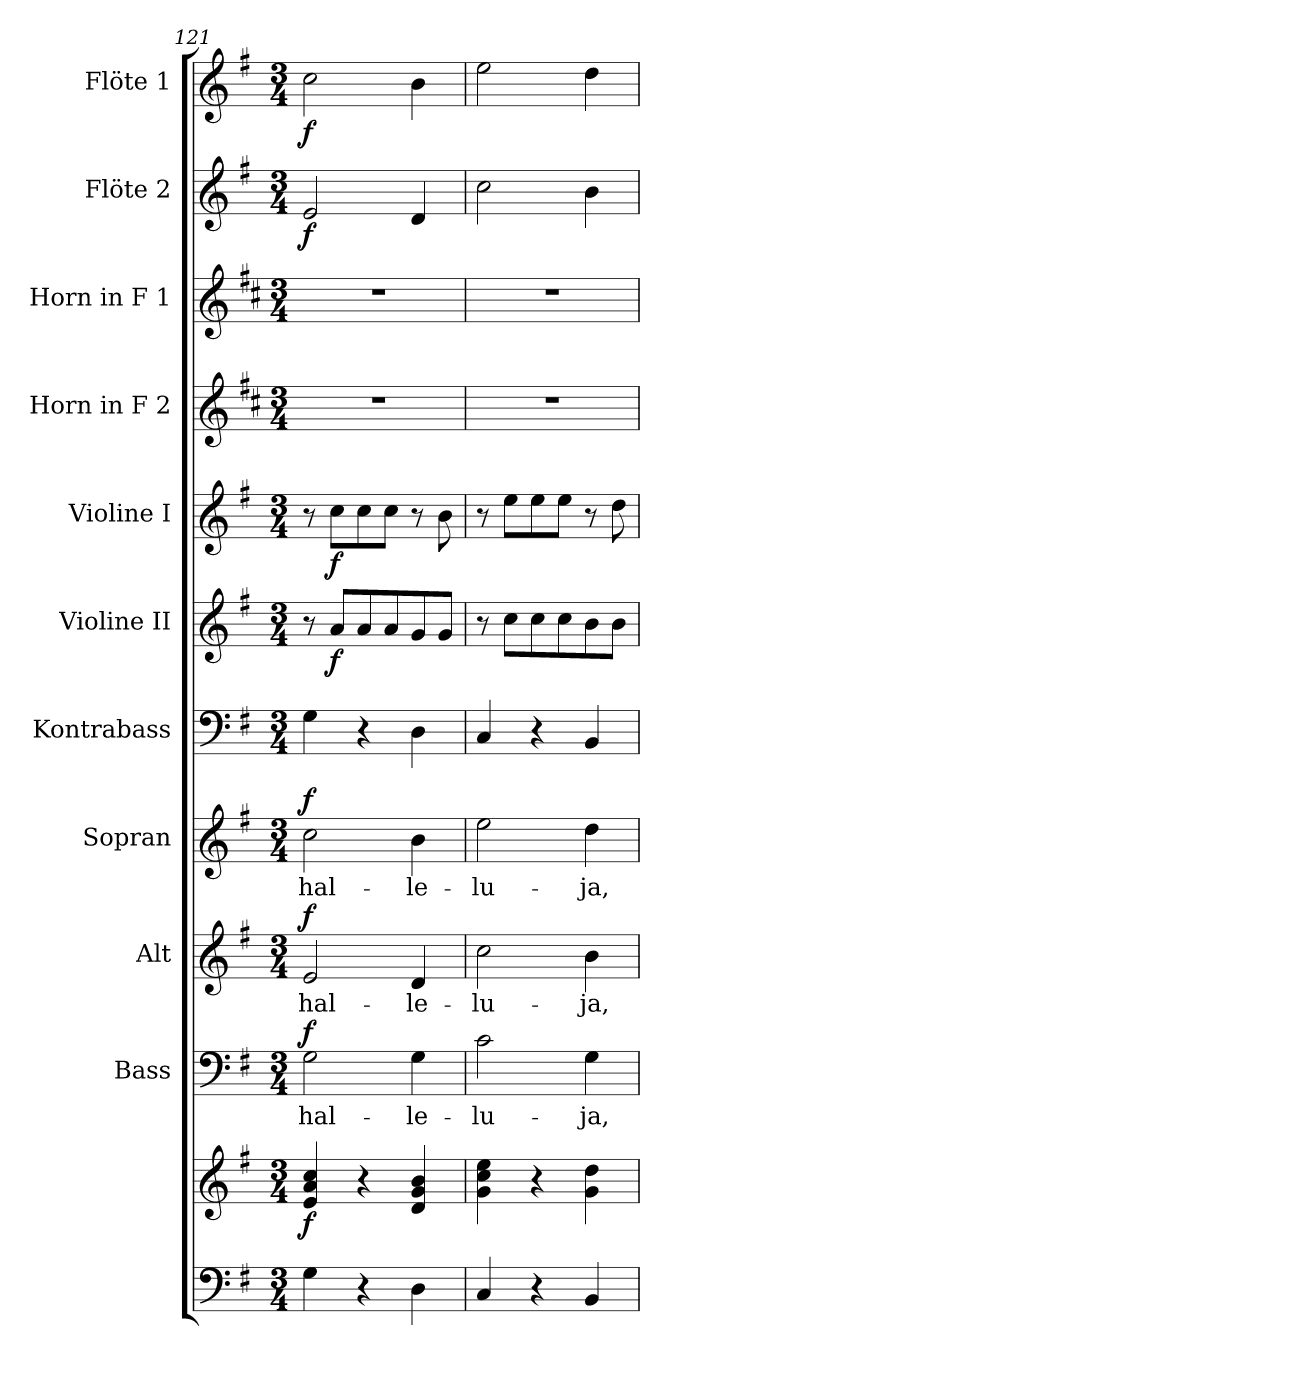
**kern	**kern	**dynam	**kern	**text	**dynam	**kern	**text	**dynam	**kern	**text	**dynam	**kern	**kern	**dynam	**kern	**dynam	**kern	**kern	**kern	**dynam	**kern	**dynam
*part11	*part11	*part11	*part10	*part10	*part10	*part9	*part9	*part9	*part8	*part8	*part8	*part7	*part6	*part6	*part5	*part5	*part4	*part3	*part2	*part2	*part1	*part1
*staff12	*staff11	*staff11/12	*staff10	*staff10	*staff10	*staff9	*staff9	*staff9	*staff8	*staff8	*staff8	*staff7	*staff6	*staff6	*staff5	*staff5	*staff4	*staff3	*staff2	*staff2	*staff1	*staff1
*	*	*	*I"Bass	*	*	*I"Alt	*	*	*I"Sopran	*	*	*I"Kontrabass	*I"Violine II	*	*I"Violine I	*	*I"Horn in F 2	*I"Horn in F 1	*I"Flöte 2	*	*I"Flöte 1	*
*	*	*	*I'B.	*	*	*I'A.	*	*	*I'S.	*	*	*I'Kb.	*I'Vl. II	*	*I'Vl. I	*	*	*	*I'Fl. 2	*	*I'Fl. 1	*
*clefF4	*clefG2	*	*clefF4	*	*	*clefG2	*	*	*clefG2	*	*	*clefF4	*clefG2	*	*clefG2	*	*clefG2	*clefG2	*clefG2	*	*clefG2	*
*	*	*	*	*	*	*	*	*	*	*	*	*ITrd7c12	*	*	*	*	*ITrd4c7	*ITrd4c7	*	*	*	*
*k[f#]	*k[f#]	*	*k[f#]	*	*	*k[f#]	*	*	*k[f#]	*	*	*k[f#]	*k[f#]	*	*k[f#]	*	*k[f#]	*k[f#]	*k[f#]	*	*k[f#]	*
*G:	*G:	*	*G:	*	*	*G:	*	*	*G:	*	*	*G:	*G:	*	*G:	*	*G:	*G:	*G:	*	*G:	*
*M3/4	*M3/4	*	*M3/4	*	*	*M3/4	*	*	*M3/4	*	*	*M3/4	*M3/4	*	*M3/4	*	*M3/4	*M3/4	*M3/4	*	*M3/4	*
=121	=121	=121	=121	=121	=121	=121	=121	=121	=121	=121	=121	=121	=121	=121	=121	=121	=121	=121	=121	=121	=121	=121
!	!	!LO:DY:b	!	!LO:LY:b	!LO:DY:a	!	!LO:LY:b	!LO:DY:a	!	!LO:LY:b	!LO:DY:a	!	!	!	!	!	!	!	!	!LO:DY:b	!	!LO:DY:b
4G\	4e/ 4a/ 4cc/	f	2G\	hal-	f	2e/	hal-	f	2cc\	hal-	f	4GG\	8r	.	8r	.	2.r	2.r	2e/	f	2cc\	f
!	!	!	!	!	!	!	!	!	!	!	!	!	!	!LO:DY:b	!	!LO:DY:b	!	!	!	!	!	!
.	.	.	.	.	.	.	.	.	.	.	.	.	8a/L	f	8cc\L	f	.	.	.	.	.	.
4r	4r	.	.	.	.	.	.	.	.	.	.	4r	8a/	.	8cc\	.	.	.	.	.	.	.
.	.	.	.	.	.	.	.	.	.	.	.	.	8a/	.	8cc\J	.	.	.	.	.	.	.
!	!	!	!	!LO:LY:b	!	!	!LO:LY:b	!	!	!LO:LY:b	!	!	!	!	!	!	!	!	!	!	!	!
4D\	4d/ 4g/ 4b/	.	4G\	-le-	.	4d/	-le-	.	4b\	-le-	.	4DD\	8g/	.	8r	.	.	.	4d/	.	4b\	.
.	.	.	.	.	.	.	.	.	.	.	.	.	8g/J	.	8b\	.	.	.	.	.	.	.
=122	=122	=122	=122	=122	=122	=122	=122	=122	=122	=122	=122	=122	=122	=122	=122	=122	=122	=122	=122	=122	=122	=122
!	!	!	!	!LO:LY:b	!	!	!LO:LY:b	!	!	!LO:LY:b	!	!	!	!	!	!	!	!	!	!	!	!
4C/	4g\ 4cc\ 4ee\	.	2c\	-lu-	.	2cc\	-lu-	.	2ee\	-lu-	.	4CC/	8r	.	8r	.	2.r	2.r	2cc\	.	2ee\	.
.	.	.	.	.	.	.	.	.	.	.	.	.	8cc\L	.	8ee\L	.	.	.	.	.	.	.
4r	4r	.	.	.	.	.	.	.	.	.	.	4r	8cc\	.	8ee\	.	.	.	.	.	.	.
.	.	.	.	.	.	.	.	.	.	.	.	.	8cc\	.	8ee\J	.	.	.	.	.	.	.
!	!	!	!	!LO:LY:b	!	!	!LO:LY:b	!	!	!LO:LY:b	!	!	!	!	!	!	!	!	!	!	!	!
4BB/	4g\ 4dd\	.	4G\	-ja,	.	4b\	-ja,	.	4dd\	-ja,	.	4BBB/	8b\	.	8r	.	.	.	4b\	.	4dd\	.
.	.	.	.	.	.	.	.	.	.	.	.	.	8b\J	.	8dd\	.	.	.	.	.	.	.
=	=	=	=	=	=	=	=	=	=	=	=	=	=	=	=	=	=	=	=	=	=	=
*-	*-	*-	*-	*-	*-	*-	*-	*-	*-	*-	*-	*-	*-	*-	*-	*-	*-	*-	*-	*-	*-	*-
